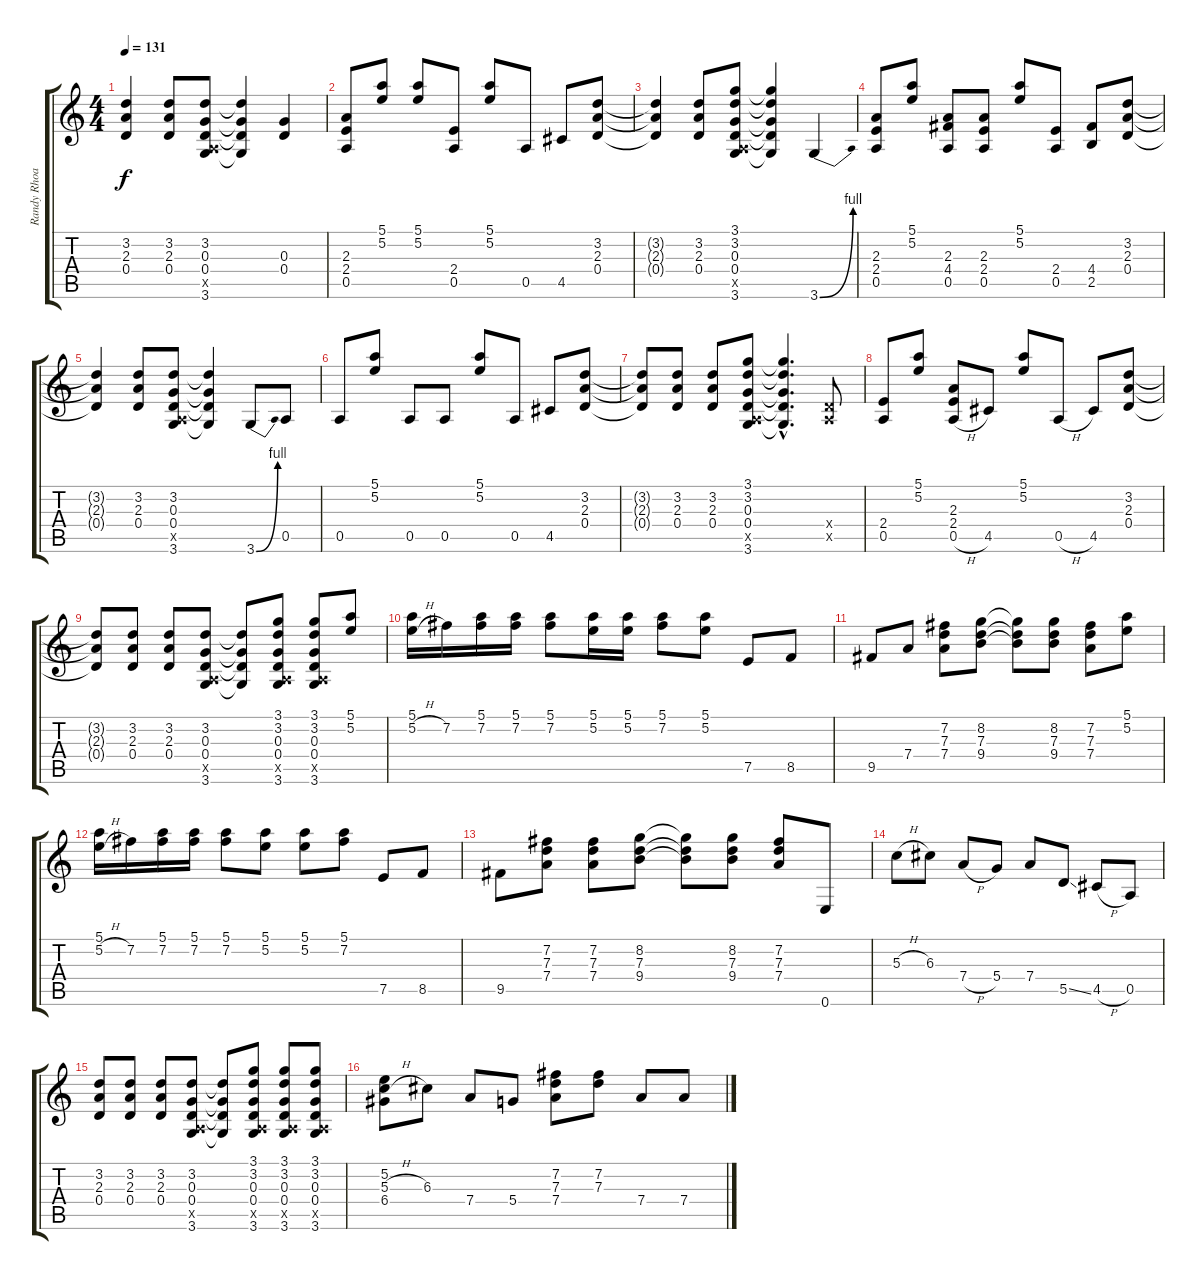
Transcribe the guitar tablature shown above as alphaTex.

\track ("Randy Rhoads" "Randy Rhoa") {instrument overdrivenguitar}
\staff {score tabs}
\tuning (E4 B3 G3 D3 A2 E2) {hide}
\ts (4 4)
\tempo 131
\clef g2
\ks c
(3.2{t} 2.3{t} 0.4{t}).4{dy f} (3.2 2.3 0.4).8 (3.2 0.3 0.4 0.5{x} 3.6).8 (3.2{t} 0.3{t} 0.4{t} 3.6{t}).4 (0.3 0.4).4 |
(2.3 2.4 0.5).8 (5.1 5.2).8 (5.1 5.2).8 (2.4 0.5).8 (5.1 5.2).8 0.5.8 4.5.8 (3.2 2.3 0.4).8 |
(3.2{t} 2.3{t} 0.4{t}).4 (3.2 2.3 0.4).8 (3.1 3.2 0.3 0.4 0.5{x} 3.6).8 (3.1{t} 3.2{t} 0.3{t} 0.4{t} 3.6{t}).4 3.6{be (bend 0 0 60 4)}.4 |
(2.3 2.4 0.5).8 (5.1 5.2).8 (2.3 4.4 0.5).8 (2.3 2.4 0.5).8 (5.1 5.2).8 (2.4 0.5).8 (4.4 2.5).8 (3.2 2.3 0.4).8 |
(3.2{t} 2.3{t} 0.4{t}).4 (3.2 2.3 0.4).8 (3.2 0.3 0.4 0.5{x} 3.6).8 (3.2{t} 0.3{t} 0.4{t} 3.6{t}).4 3.6{be (bend 0 0 60 4)}.8 0.5.8 |
0.5.8 (5.1 5.2).8 0.5.8 0.5.8 (5.1 5.2).8 0.5.8 4.5.8 (3.2 2.3 0.4).8 |
(3.2{t} 2.3{t} 0.4{t}).8 (3.2 2.3 0.4).8 (3.2 2.3 0.4).8 (3.1 3.2 0.3 0.4 0.5{x} 3.6).8 (3.1{hac t} 3.2{hac t} 0.3{hac t} 0.4{hac t} 3.6{hac t}).4{d} (0.4{x} 0.5{x}).8 |
(2.4 0.5).8 (5.1 5.2).8 (2.3 2.4 0.5{h}).8 4.5.8 (5.1 5.2).8 0.5{h}.8 4.5.8 (3.2 2.3 0.4).8 |
(3.2{t} 2.3{t} 0.4{t}).8 (3.2 2.3 0.4).8 (3.2 2.3 0.4).8 (3.2 0.3 0.4 0.5{x} 3.6).8 (3.2{t} 0.3{t} 0.4{t} 3.6{t}).8 (3.1 3.2 0.3 0.4 0.5{x} 3.6).8 (3.1 3.2 0.3 0.4 0.5{x} 3.6).8 (5.1 5.2).8 |
(5.1 5.2{h}).16 7.2.16 (5.1 7.2).16 (5.1 7.2).16 (5.1 7.2).8 (5.1 5.2).16 (5.1 5.2).16 (5.1 7.2).8 (5.1 5.2).8 7.5.8 8.5.8 |
9.5.8 7.4.8 (7.2 7.3 7.4).8 (8.2 7.3 9.4).8 (8.2{t} 7.3{t} 9.4{t}).8 (8.2 7.3 9.4).8 (7.2 7.3 7.4).8 (5.1 5.2).8 |
(5.1 5.2{h}).16 7.2.16 (5.1 7.2).16 (5.1 7.2).16 (5.1 7.2).8 (5.1 5.2).8 (5.1 5.2).8 (5.1 7.2).8 7.5.8 8.5.8 |
9.5.8 (7.2 7.3 7.4).8 (7.2 7.3 7.4).8 (8.2 7.3 9.4).8 (8.2{t} 7.3{t} 9.4{t}).8 (8.2 7.3 9.4).8 (7.2 7.3 7.4).8 0.6.8 |
5.3{h}.8 6.3.8 7.4{h}.8 5.4.8 7.4.8 5.5{ss}.8 4.5{h}.8 0.5.8 |
(3.2 2.3 0.4).8 (3.2 2.3 0.4).8 (3.2 2.3 0.4).8 (3.2 0.3 0.4 0.5{x} 3.6).8 (3.2{t} 0.3{t} 0.4{t} 3.6{t}).8 (3.1 3.2 0.3 0.4 0.5{x} 3.6).8 (3.1 3.2 0.3 0.4 0.5{x} 3.6).8 (3.1 3.2 0.3 0.4 0.5{x} 3.6).8 |
(5.2 5.3{h} 6.4).8 6.3.8 7.4.8 5.4.8 (7.2 7.3 7.4).8 (7.2 7.3).8 7.4.8 7.4.8
